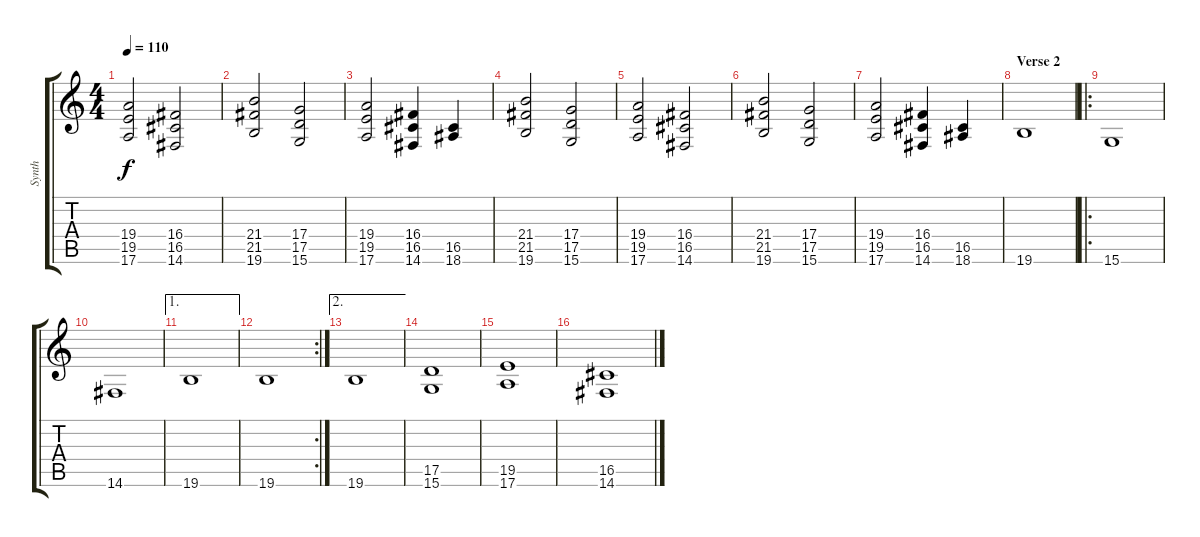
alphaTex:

\track ("Synth" "Synth") {instrument stringensemble1}
\staff {score tabs}
\tuning (E4 B3 G3 D3 A2 E2) {hide}
\ts (4 4)
\tempo 110
\clef g2
\ks c
(19.4 19.5 17.6).2{dy f} (16.4 16.5 14.6).2 |
(21.4 21.5 19.6).2 (17.4 17.5 15.6).2 |
(19.4 19.5 17.6).2 (16.4 16.5 14.6).4 (16.5 18.6).4 |
(21.4 21.5 19.6).2 (17.4 17.5 15.6).2 |
(19.4 19.5 17.6).2 (16.4 16.5 14.6).2 |
(21.4 21.5 19.6).2 (17.4 17.5 15.6).2 |
(19.4 19.5 17.6).2 (16.4 16.5 14.6).4 (16.5 18.6).4 |
\section ("" "Verse 2")
19.6.1 |
\ro
15.6.1 |
14.6.1 |
\ae 1
19.6.1 |
\rc 2
19.6.1 |
\ae 2
19.6.1 |
(17.5 15.6).1 |
(19.5 17.6).1 |
(16.5 14.6).1
